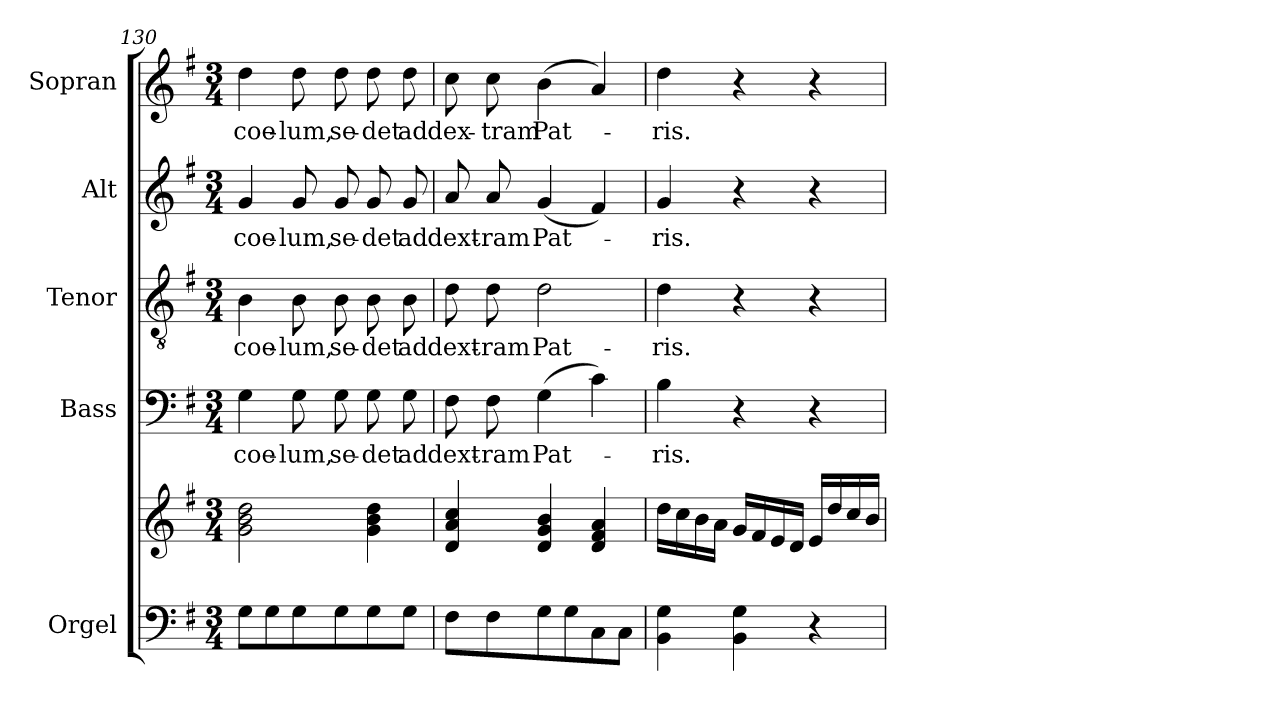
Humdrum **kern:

**kern	**kern	**kern	**text	**kern	**text	**kern	**text	**kern	**text
*part5	*part5	*part4	*part4	*part3	*part3	*part2	*part2	*part1	*part1
*staff6	*staff5	*staff4	*staff4	*staff3	*staff3	*staff2	*staff2	*staff1	*staff1
*I"Orgel	*	*I"Bass	*	*I"Tenor	*	*I"Alt	*	*I"Sopran	*
*I'Org.	*	*I'B	*	*I'T	*	*I'A	*	*I'S	*
*clefF4	*clefG2	*clefF4	*	*clefGv2	*	*clefG2	*	*clefG2	*
*k[f#]	*k[f#]	*k[f#]	*	*k[f#]	*	*k[f#]	*	*k[f#]	*
*G:	*G:	*G:	*	*G:	*	*G:	*	*G:	*
*M3/4	*M3/4	*M3/4	*	*M3/4	*	*M3/4	*	*M3/4	*
=130	=130	=130	=130	=130	=130	=130	=130	=130	=130
!	!	!	!LO:LY:b	!	!LO:LY:b	!	!LO:LY:b	!	!LO:LY:b
8G\L	2g\ 2b\ 2dd\	4G\	coe-	4B\	coe-	4g/	coe-	4dd\	coe-
8G\	.	.	.	.	.	.	.	.	.
!	!	!	!LO:LY:b	!	!LO:LY:b	!	!LO:LY:b	!	!LO:LY:b
8G\	.	8G\	-lum,	8B\	-lum,	8g/	-lum,	8dd\	-lum,
!	!	!	!LO:LY:b	!	!LO:LY:b	!	!LO:LY:b	!	!LO:LY:b
8G\	.	8G\	se-	8B\	se-	8g/	se-	8dd\	se-
!	!	!	!LO:LY:b	!	!LO:LY:b	!	!LO:LY:b	!	!LO:LY:b
8G\	4g\ 4b\ 4dd\	8G\	-det	8B\	-det	8g/	-det	8dd\	-det
!	!	!	!LO:LY:b	!	!LO:LY:b	!	!LO:LY:b	!	!LO:LY:b
8G\J	.	8G\	ad	8B\	ad	8g/	ad	8dd\	ad
!!LO:PB:g=z
=131	=131	=131	=131	=131	=131	=131	=131	=131	=131
!	!	!	!LO:LY:b	!	!LO:LY:b	!	!LO:LY:b	!	!LO:LY:b
8F#\L	4d/ 4a/ 4cc/	8F#\	dext-	8d\	dext-	8a/	dext-	8cc\	dex-
!	!	!	!LO:LY:b	!	!LO:LY:b	!	!LO:LY:b	!	!LO:LY:b
8F#\	.	8F#\	-ram	8d\	-ram	8a/	-ram	8cc\	-tram
!	!	!	!LO:LY:b	!	!LO:LY:b	!	!LO:LY:b	!	!LO:LY:b
8G\	4d/ 4g/ 4b/	(>4G\	Pat-	2d\	Pat-	(<4g/	Pat-	(>4b\	Pat-
8G\	.	.	.	.	.	.	.	.	.
8C\	4d/ 4f#/ 4a/	4c\)	.	.	.	4f#/)	.	4a/)	.
8C\J	.	.	.	.	.	.	.	.	.
=132	=132	=132	=132	=132	=132	=132	=132	=132	=132
!	!	!	!LO:LY:b	!	!LO:LY:b	!	!LO:LY:b	!	!LO:LY:b
4BB\ 4G\	16dd\LL	4B\	-ris.	4d\	-ris.	4g/	-ris.	4dd\	-ris.
.	16cc\	.	.	.	.	.	.	.	.
.	16b\	.	.	.	.	.	.	.	.
.	16a\JJ	.	.	.	.	.	.	.	.
4BB\ 4G\	16g/LL	4r	.	4r	.	4r	.	4r	.
.	16f#/	.	.	.	.	.	.	.	.
.	16e/	.	.	.	.	.	.	.	.
.	16d/JJ	.	.	.	.	.	.	.	.
4r	16e/LL	4r	.	4r	.	4r	.	4r	.
.	16dd/	.	.	.	.	.	.	.	.
.	16cc/	.	.	.	.	.	.	.	.
.	16b/JJ	.	.	.	.	.	.	.	.
=	=	=	=	=	=	=	=	=	=
*-	*-	*-	*-	*-	*-	*-	*-	*-	*-
